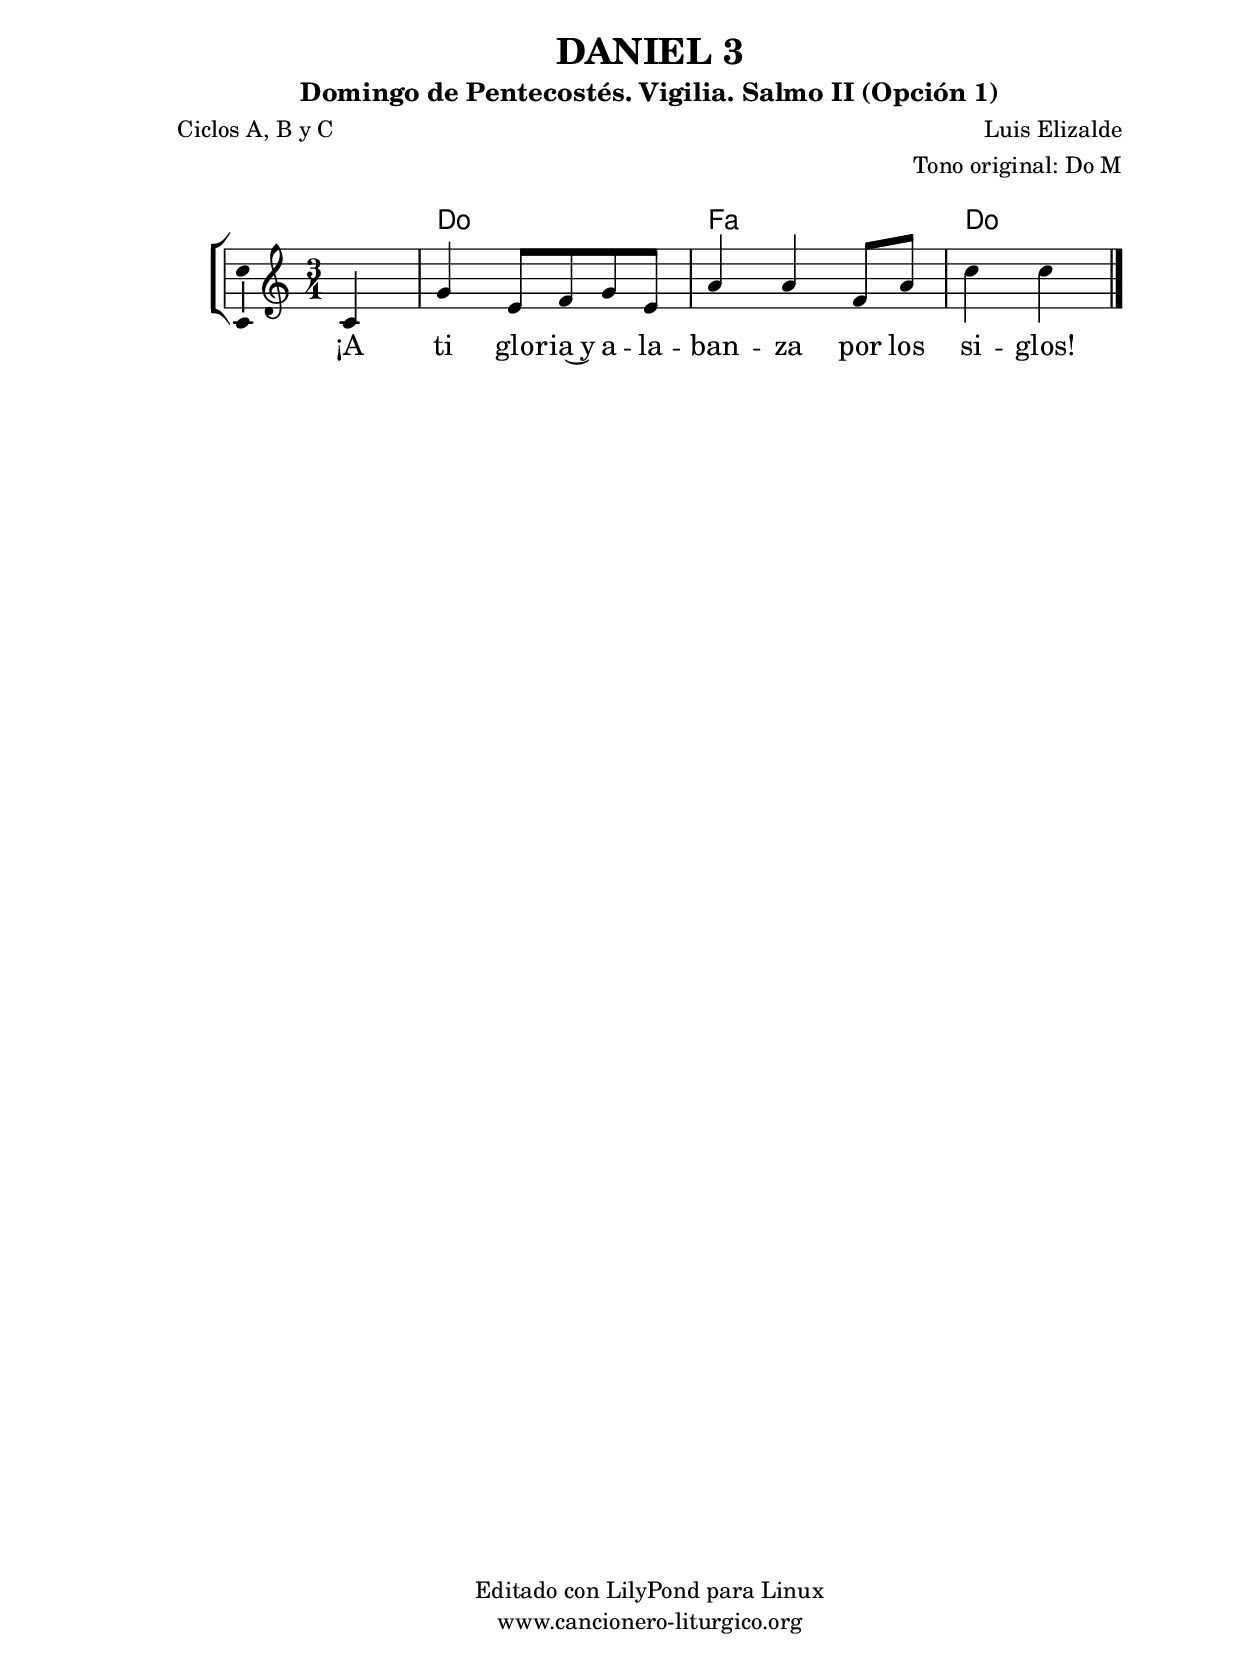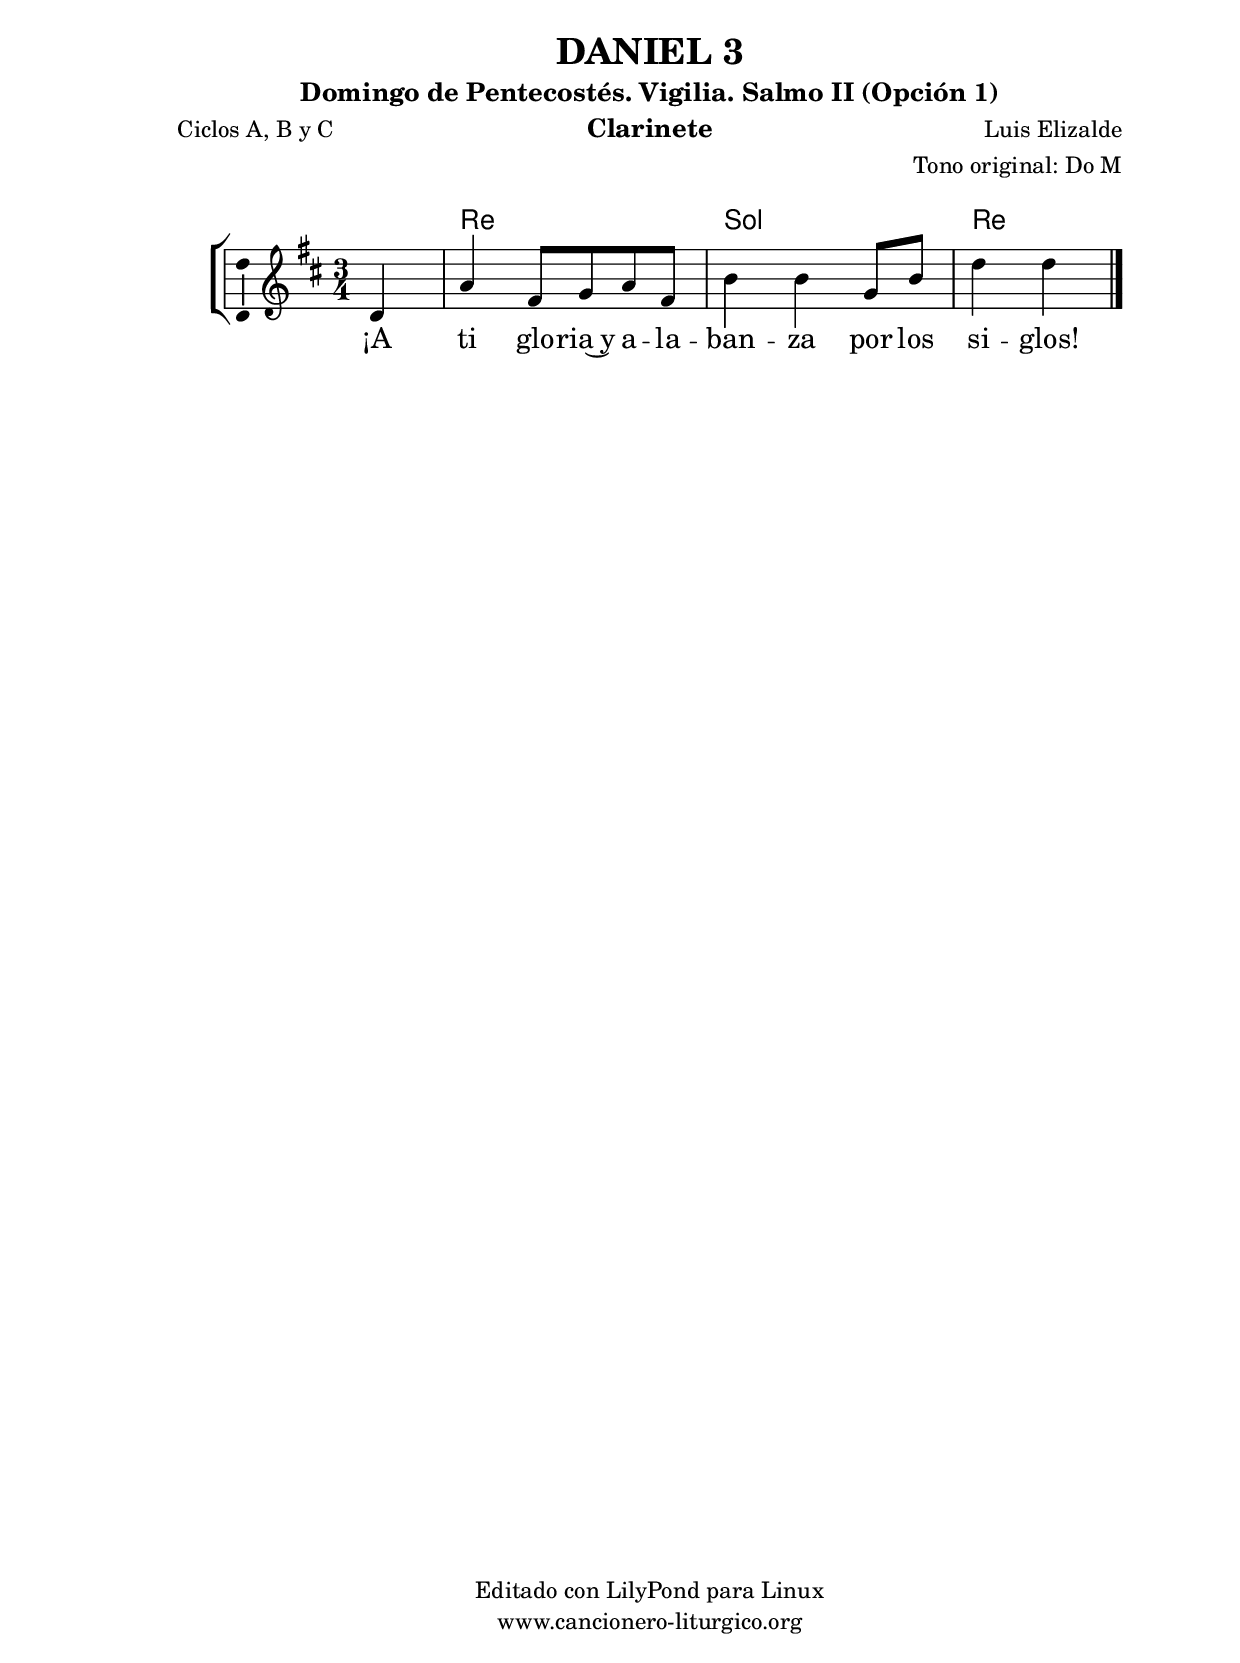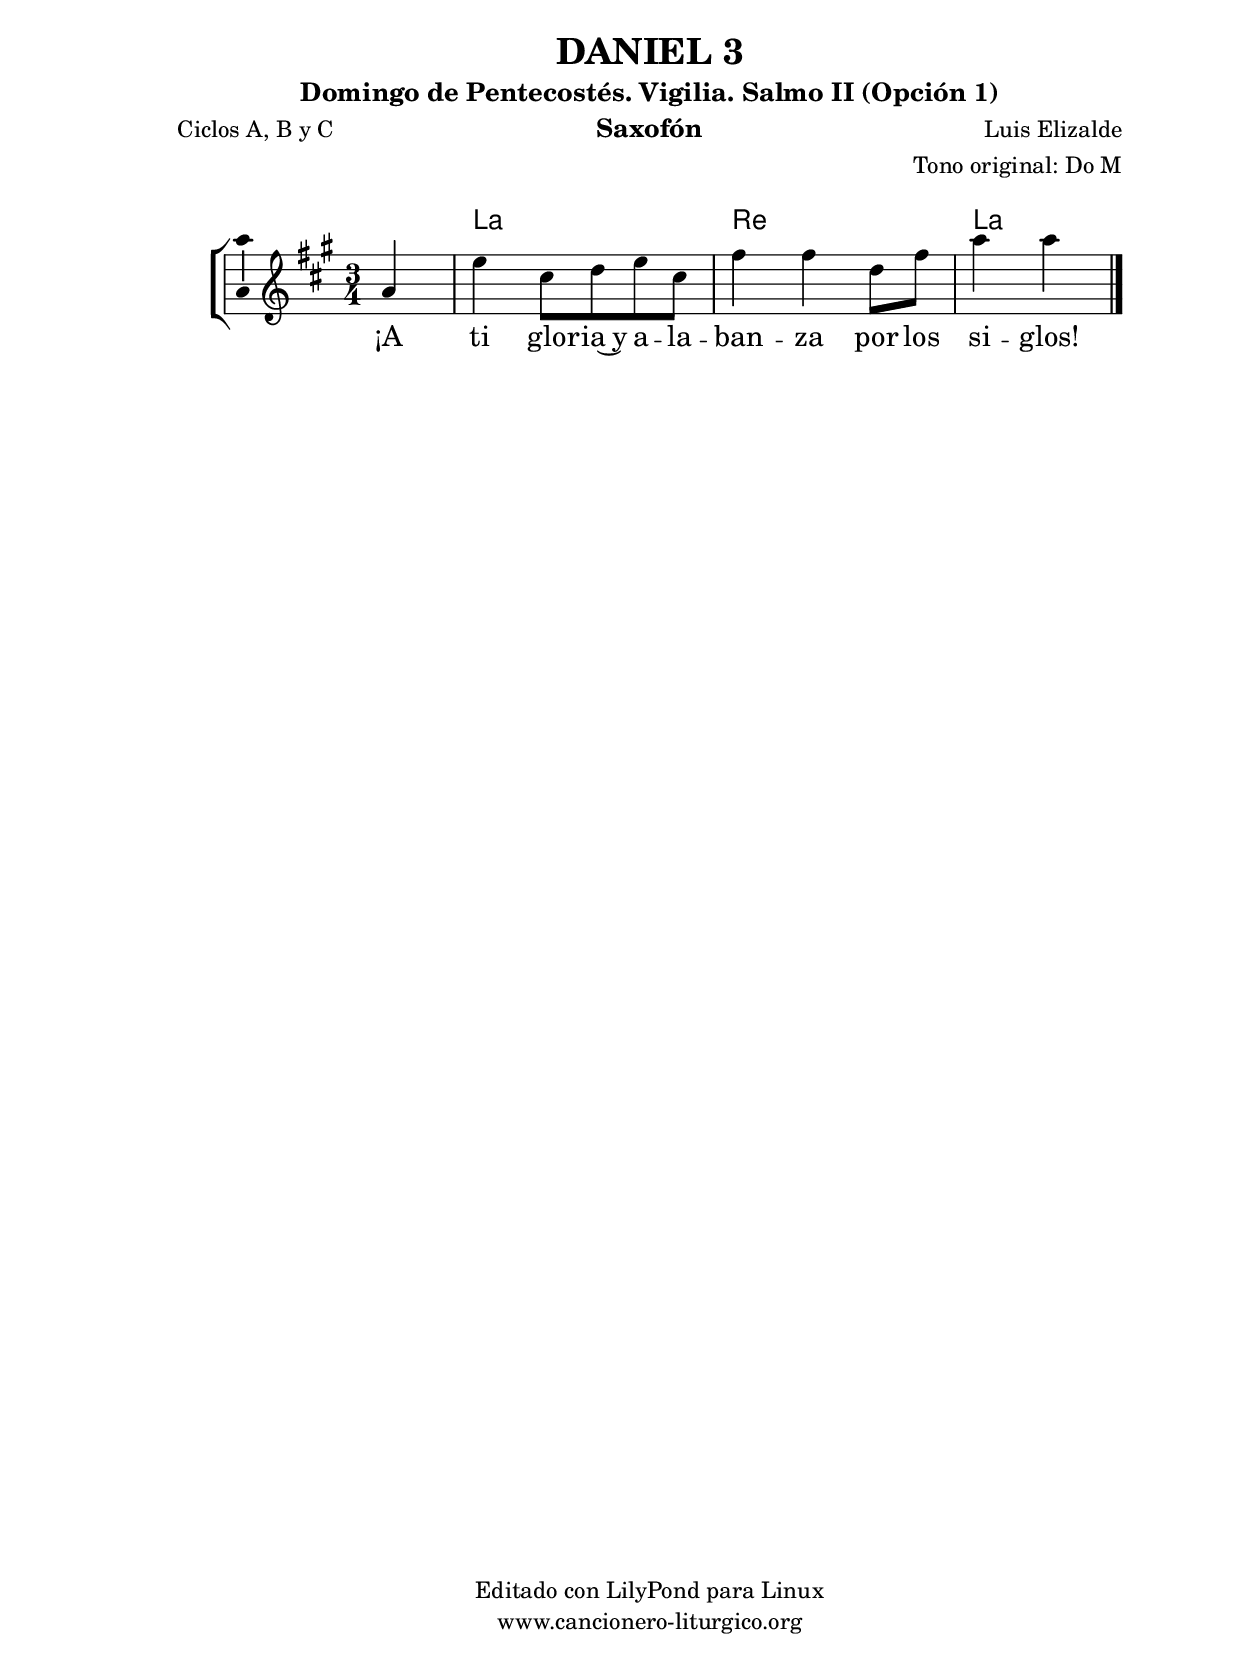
%
%para convertir .midi en .wav:
%timidity filename.midi -Ow -o finename.wav
%
%
%Para convertir de .wav a .mp3:
%lame -h -m j filename.wav
%
%
%para escuchar el midi:
%timidity nombrefichero.midi
%


%versión de lilypond para la que se ha escrito esta partitura:
\version "2.16.0"

	%Tamaño papel
	#(set-default-paper-size "a4")
	%Tamaño partitura
	#(set-global-staff-size 20)
	%No responde al pulsar sobre una nota
	#(ly:set-option 'point-and-click #f)

%parámetros del encabezamiento:
\header {
	title = "DANIEL 3"
	subtitle = "Domingo de Pentecostés. Vigilia. Salmo II (Opción 1)"
	composer = "Luis Elizalde"
	poet = "Ciclos A, B y C"
	meter = ""
	arranger = "Tono original: Do M"
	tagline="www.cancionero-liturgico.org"
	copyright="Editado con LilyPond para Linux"
	}

%parámetros asociados al papel:
\paper  {
	oddHeaderMarkup = \markup {\fill-line { \on-the-fly #not-first-page \fromproperty #'header:title \on-the-fly #not-first-page \fromproperty #'header:composer }}
	evenHeaderMarkup = \markup {\fill-line { \fromproperty #'header:composer \fromproperty #'header:title }}
	#(set-paper-size "a4")
	print-page-number = ##f
	first-page-number = 1
	print-first-page-number = ##f
%	head-separation = 3.0 \cm
	top-margin = 2.0 \cm
	bottom-margin = 0.5\cm
%%%	bottom-margin = -1.0\cm
	left-margin = 3.0 \cm
	line-width = 16.0 \cm 
	indent = 8\mm
	interscoreline = 2.\mm
	between-system-space = 15\mm
%	para que las partituras no llenen la hoja:
	ragged-bottom = ##t
%	idem para la última hoja:
	ragged-last-bottom = ##f
%	para que las partituras llenen el ancho del papel:
	ragged-last = ##f
	after-title-space = 2.5 \cm
%page-count=1
%system-count=1

	%Flexible Vertical Spacing
%	markup-markup-spacing =
%	#'((basic-distance . 15) (minimum-distance . 15) (padding . 3))
	markup-system-spacing =
	#'((basic-distance . 15) (minimum-distance . 15) (padding . 3))
	system-system-spacing =
	#'((basic-distance . 15) (minimum-distance . 15) (padding . 3))
	score-system-spacing =
	#'((basic-distance . 15) (minimum-distance . 15) (padding . 5))
%	top-system-spacing = % header
%	#'((basic-distance . 8) (minimum-distance . 0) (padding . 3))
%	top-markup-spacing =
%	#'((basic-distance . 20) (minimum-distance . 20) (padding . 3))
	last-bottom-spacing = % footer
	#'((basic-distance . 5) (minimum-distance . 5) (padding . 3))
%	score-markup-spacing =
%	#'((basic-distance . 16) (minimum-distance . 13) (padding . 3))

	}


%parámetros que afectan a toda la partitura:
global =  {
	%clave de sol (G):
	\clef G
	%armadura:
%	\transpose g f
	\key c \major
	\tempo 4=100
	\set Score.tempoHideNote = ##t
	}


acordes = {
	\italianChords
	\chordmode {
%	\transpose g f
{

s4
c2. f c2 %s4

	}
	}
}


melodia = 
%	\transpose g f
{
	\relative c'{

\time 3/4
\partial4
c4
g'4 e8 f g e
a4 a f8 a
c4 c %s4

	\bar "|."
	}
	}


texto = \lyricmode {
¡A ti glo -- ria~y a -- la -- ban -- za por los si -- glos!
	}


acordesStaff = \context ChordNames = acordesStaff <<
	\set chordChanges = ##t
	\acordes
	>>


vozStaff = \context Voice = vozStaff
\with {\consists "Ambitus_engraver"}
<<
%	\set Staff.instrumentName = ""
%	\set Staff.shortInstrumentName = ""
%	\set Staff.midiInstrument = #"clarinet"
%	\set Staff.midiInstrument = #"cello"
%	\set Staff.midiInstrument = #"flute"
	\set Staff.midiInstrument = #"electric guitar (jazz)"
%	\set Staff.midiInstrument = #"english horn"
%	\set Staff.midiInstrument = #"violin"
%	\set Staff.midiInstrument = #"glockenspiel"
	\set Staff.midiMinimumVolume = #0.7
	\set Staff.midiMaximumVolume = #0.9
	\global
	\melodia
	>>


textoStaff = \context Lyrics = textoStaff <<
	\lyricsto vozStaff \texto
	>>

\book {
	\score {
		\context ChoirStaff {
			\override StaffGroup.SystemStartBracket #'collapse-height = #1
			\override Score.SystemStartBar #'collapse-height = #1
			<<
			\acordesStaff
			\vozStaff
			\textoStaff
			>>
			}
		\layout {
	    		\context {
				\Lyrics
				\override LyricText #'font-size = #2
				}
	   		 \context {
				\Score
				%fontSize = #3
				\override StaffSymbol #'staff-space = #(magstep +3)
				%\override Beam #'thickness = #0.55
				%\override SpacingSpanner #'spacing-increment = #1.0
				%\override Slur #'height-limit = #1.5
				}
			}
		}
	\score {
		\unfoldRepeats
		\context ChoirStaff {
			<<
			\acordesStaff
			\vozStaff
			>>
			}
		\midi {
	  		\context {
	  			\Score
				tempoWholesPerMinute = #(ly:make-moment 70 4)
				}
			}
		}
	}

%Partitura para clarinete
#(define output-suffix "C")
\book {
	\header{
		instrument = "Clarinete"
		}
	\score {
		\context ChoirStaff {
			\override StaffGroup.SystemStartBracket #'collapse-height = #1
			\override Score.SystemStartBar #'collapse-height = #1
\transpose c d
			<<
			\acordesStaff
			\vozStaff
			\textoStaff
			>>
			}
		\layout {
	    		\context {
				\Lyrics
				\override LyricText #'font-size = #2
				}
	   		 \context {
				\Score
				%fontSize = #3
				\override StaffSymbol #'staff-space = #(magstep +3)
				%\override Beam #'thickness = #0.55
				%\override SpacingSpanner #'spacing-increment = #1.0
				%\override Slur #'height-limit = #1.5
				}
			}
		}
	}

%Partitura para saxofón
#(define output-suffix "S")
\book {
	\header{
		instrument = "Saxofón"
		}
	\score {
		\context ChoirStaff {
			\override StaffGroup.SystemStartBracket #'collapse-height = #1
			\override Score.SystemStartBar #'collapse-height = #1
\transpose c a
			<<
			\acordesStaff
			\vozStaff
			\textoStaff
			>>
			}
		\layout {
	    		\context {
				\Lyrics
				\override LyricText #'font-size = #2
				}
	   		 \context {
				\Score
				%fontSize = #3
				\override StaffSymbol #'staff-space = #(magstep +3)
				%\override Beam #'thickness = #0.55
				%\override SpacingSpanner #'spacing-increment = #1.0
				%\override Slur #'height-limit = #1.5
				}
			}
		}
	}

